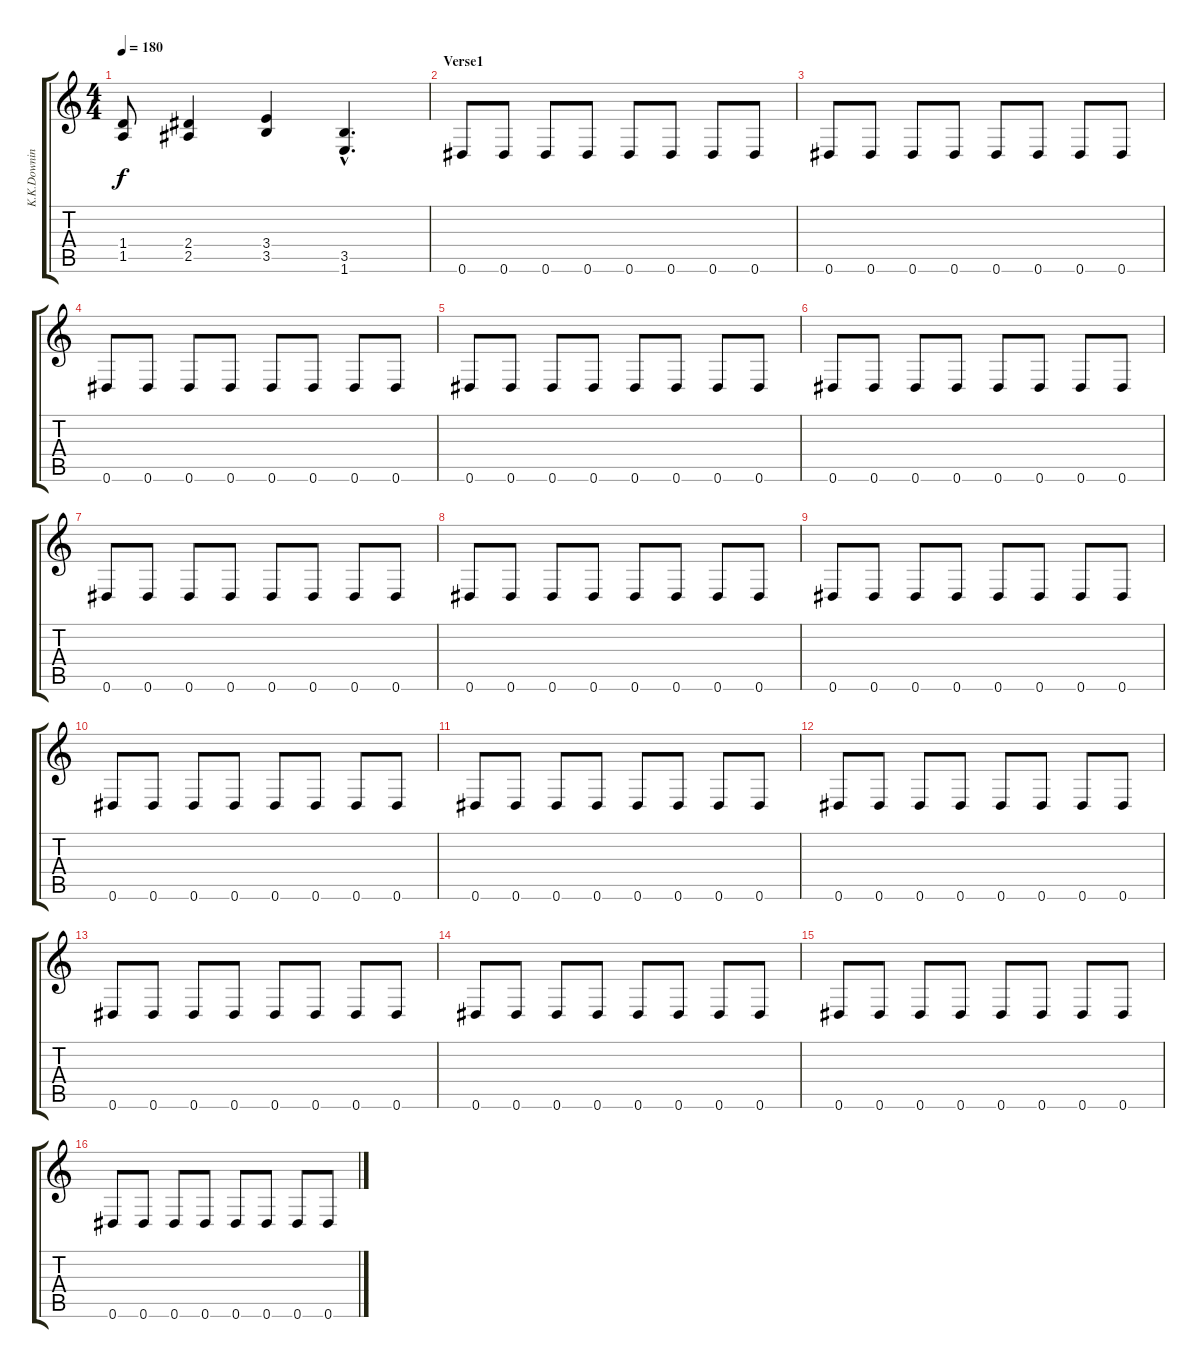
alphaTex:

\track ("K.K.Downing" "K.K.Downin") {instrument distortionguitar}
\staff {score tabs}
\tuning (Eb4 Bb3 Gb3 Db3 Ab2 Eb2) {hide}
\ts (4 4)
\tempo 180
\clef g2
\ks c
(1.4 1.5).8{dy f} (2.4 2.5).4 (3.4 3.5).4 (3.5{hac} 1.6{hac}).4{d} |
\section ("" "Verse1")
0.6.8 0.6.8 0.6.8 0.6.8 0.6.8 0.6.8 0.6.8 0.6.8 |
0.6.8 0.6.8 0.6.8 0.6.8 0.6.8 0.6.8 0.6.8 0.6.8 |
0.6.8 0.6.8 0.6.8 0.6.8 0.6.8 0.6.8 0.6.8 0.6.8 |
0.6.8 0.6.8 0.6.8 0.6.8 0.6.8 0.6.8 0.6.8 0.6.8 |
0.6.8 0.6.8 0.6.8 0.6.8 0.6.8 0.6.8 0.6.8 0.6.8 |
0.6.8 0.6.8 0.6.8 0.6.8 0.6.8 0.6.8 0.6.8 0.6.8 |
0.6.8 0.6.8 0.6.8 0.6.8 0.6.8 0.6.8 0.6.8 0.6.8 |
0.6.8 0.6.8 0.6.8 0.6.8 0.6.8 0.6.8 0.6.8 0.6.8 |
0.6.8 0.6.8 0.6.8 0.6.8 0.6.8 0.6.8 0.6.8 0.6.8 |
0.6.8 0.6.8 0.6.8 0.6.8 0.6.8 0.6.8 0.6.8 0.6.8 |
0.6.8 0.6.8 0.6.8 0.6.8 0.6.8 0.6.8 0.6.8 0.6.8 |
0.6.8 0.6.8 0.6.8 0.6.8 0.6.8 0.6.8 0.6.8 0.6.8 |
0.6.8 0.6.8 0.6.8 0.6.8 0.6.8 0.6.8 0.6.8 0.6.8 |
0.6.8 0.6.8 0.6.8 0.6.8 0.6.8 0.6.8 0.6.8 0.6.8 |
0.6.8 0.6.8 0.6.8 0.6.8 0.6.8 0.6.8 0.6.8 0.6.8
